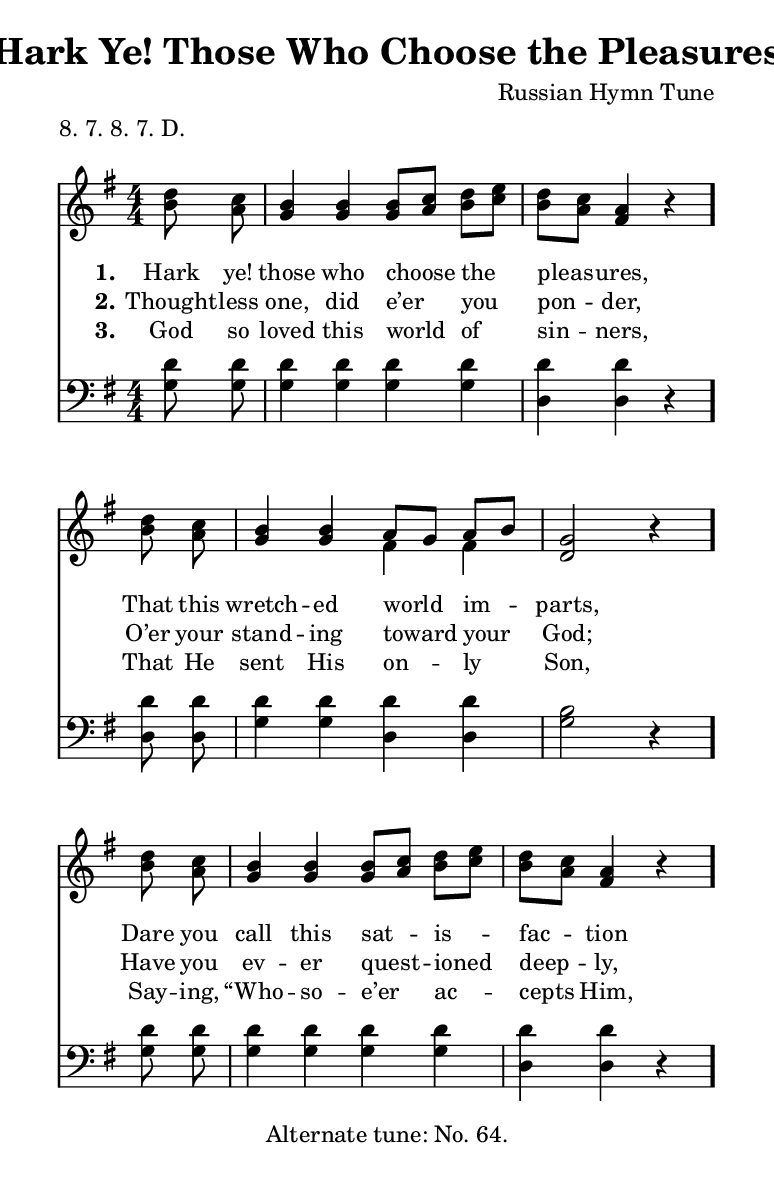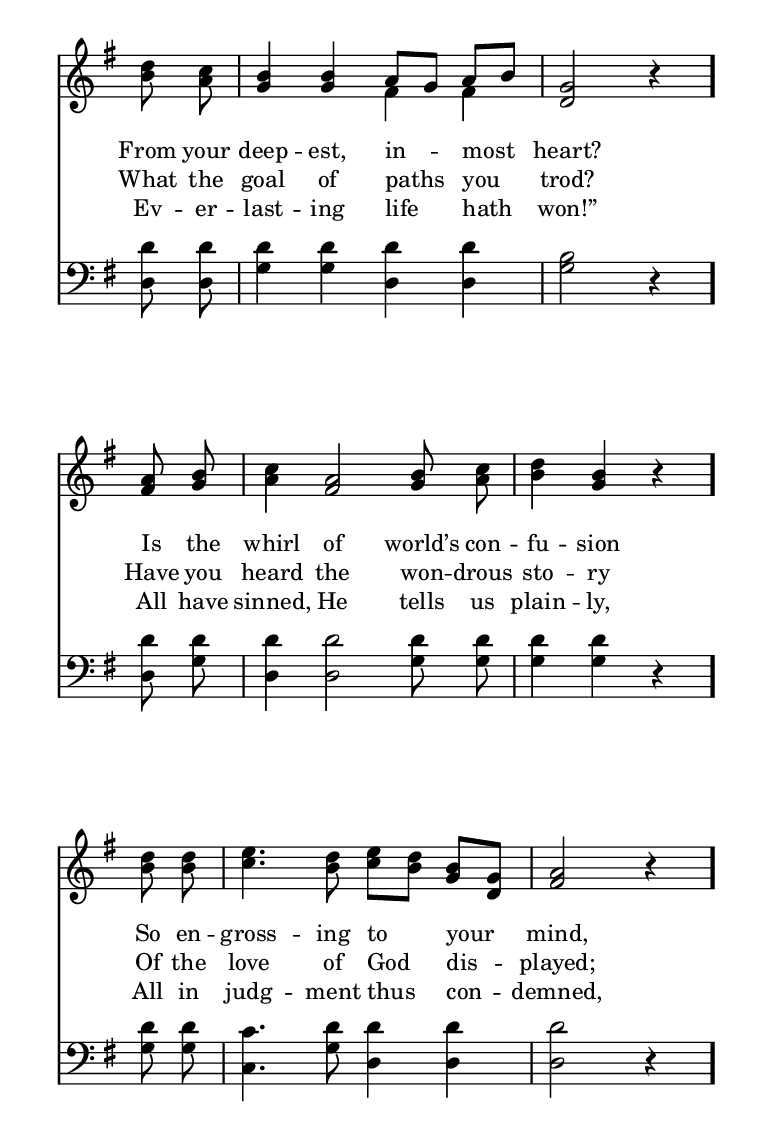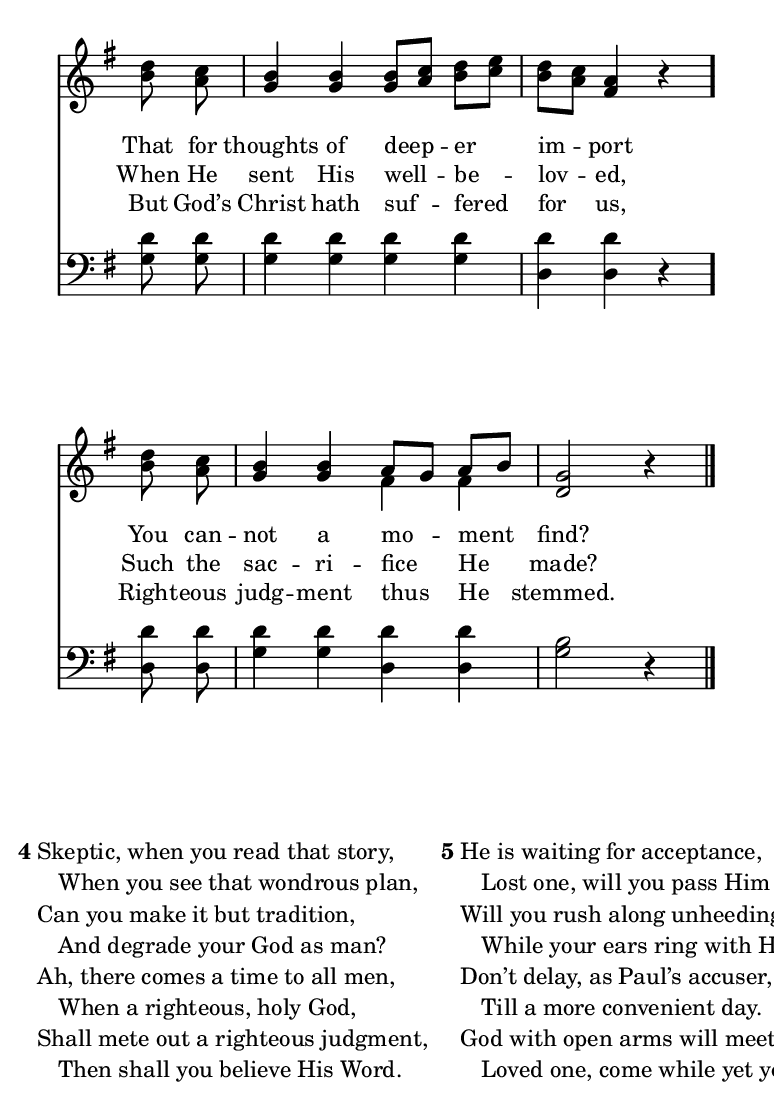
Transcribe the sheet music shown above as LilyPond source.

\include "common/global.ily"
\paper {
  \include "common/paper.ily"
  oddFooterMarkup = \markup { \vspace #1 \fill-line { \on-the-fly \first-page "Alternate tune: No. 64." } }
}

\header{
  %gospel
  hymnnumber = "89"
  title = "Hark Ye! Those Who Choose the Pleasures"
  tunename = "Ukraina"
  meter = "8. 7. 8. 7. D."
  poet = ""
  composer = "Russian Hymn Tune"
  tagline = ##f
}

% for fermata in MIDI
ta = { \tempo 4=80 }
tb = { \tempo 4=40 }

patternAA = { c8 c8 | c4 c4 c8[ c8] c8[ c8] | c8[ c8] c4 c4 }
patternAB = { c8 c8 | c4 c4 c4      c4      | c4      c4 c4 }

patternBA = { c8 c8 | c4 c4 c8[ c8] c8[ c8] | c2 c4 }
patternBB = { c8 c8 | c4 c4 c4      c4      | c2 c4 }

patternCA = { c8 c8 | c4 c2 c8 c8 | c4 c4 c4 }

patternDA = { c8 c8 | c4. c8 c8[ c8] c8[ c8] | c2 c4 }
patternDB = { c8 c8 | c4. c8 c4      c4      | c2 c4 }

global = {
  \include "common/overrides.ily"
  \override Staff.TimeSignature.style = #'numbered
  \time 4/4
  \override Score.MetronomeMark.transparent = ##t % hide all fermata changes too
  \ta
  \key g \major
  \partial 4
  \autoBeamOff
}

notesSoprano = {
\global
\relative c'' {

  \changePitch \patternAA { d c | b b b c d e | d c a r }
  \changePitch \patternBA { d c | b b a g a b | g r }
  \changePitch \patternAA { d' c | b b b c d e | d c a r }
  \changePitch \patternBA { d c | b b a g a b | g r }

  \changePitch \patternCA { a b | c a b c | d b r }
  \changePitch \patternDA { d d | e d e d b g | a r }
  \changePitch \patternAA { d c | b b b c d e | d c a r }
  \changePitch \patternBA { d c | b b a g a b | g r }

  \bar "|."

}
}

notesAlto = {
\global
\relative e'' {

  \changePitch \patternAA { b a | g g g a b c | b a fis r }
  \changePitch \patternBB { b a | g g fis fis | d r }
  \changePitch \patternAA { b' a | g g g a b c | b a fis r }
  \changePitch \patternBB { b a | g g fis fis | d r }

  \changePitch \patternCA { fis g | a fis g a | b g r }
  \changePitch \patternDA { b b | c b c b g d | fis r }
  \changePitch \patternAA { b a | g g g a b c | b a fis r }
  \changePitch \patternBB { b a | g g fis fis | d r }

}
}

notesTenor = {
\global
\relative a {

  \changePitch \patternAB { d d | d d d d | d d r }
  \changePitch \patternBB { d d | d d d d | b r }
  \changePitch \patternAB { d d | d d d d | d d r }
  \changePitch \patternBB { d d | d d d d | b r }

  \changePitch \patternCA { d d | d d d d | d d r }
  \changePitch \patternDB { d d | c d d d | d r }
  \changePitch \patternAB { d d | d d d d | d d r }
  \changePitch \patternBB { d d | d d d d | b r }

}
}

notesBass = {
\global
\relative f {

  \changePitch \patternAB { g g | g g g g | d d r }
  \changePitch \patternBB { d d | g g d d | g r }
  \changePitch \patternAB { g g | g g g g | d d r }
  \changePitch \patternBB { d d | g g d d | g r }

  \changePitch \patternCA { d g | d d g g | g g r }
  \changePitch \patternDB { g g | c, g' d d | d r }
  \changePitch \patternAB { g g | g g g g | d d r }
  \changePitch \patternBB { d d | g g d d | g r }

}
}

wordsA = \lyricmode {
\set stanza = "1."

Hark ye! those who choose the pleas -- ures, \bar "."
That this wretch -- ed world im -- parts, \bar "." \eogbreak
Dare you call this sat -- is -- fac -- tion \bar "."
From your deep -- est, in -- most heart? \bar "." \eogbreak
Is the whirl of world’s con -- fu -- sion \bar "."
So en -- gross -- ing to your mind, \bar "." \eogbreak
That for thoughts of deep -- er im -- port \bar "."
You can -- not a mo -- ment find? \bar "." \eogbreak

}

wordsB = \lyricmode {
\set stanza = "2."

Thought -- less one, did e’er you pon -- der,
O’er your stand -- ing toward your God;
Have you ev -- er quest -- ioned deep -- ly,
What the goal of paths you trod?
Have you heard the won -- drous sto -- ry
Of the love of God dis -- played;
When He sent His well -- be -- lov -- ed,
Such the sac -- ri -- fice He made?

}

wordsC = \lyricmode {
\set stanza = "3."

God so loved this world of sin -- ners,
That He sent His on -- ly Son,
Say -- ing, “Who -- so -- e’er ac -- cepts Him,
Ev -- er -- last -- ing life hath won!”
All have sinned, He tells us plain -- ly,
All in judg -- ment thus con -- demned,
But God’s Christ hath suf -- fered for us,
Right -- eous judg -- ment thus He stemmed.

}

wordsD = \markuplist {

\line { Skeptic, when you read that story, }
\line { { \hspace #2 } When you see that wondrous plan, }
\line { Can you make it but tradition, }
\line { { \hspace #2 } And degrade your God as man? }
\line { Ah, there comes a time to all men, }
\line { { \hspace #2 } When a righteous, holy God, }
\line { Shall mete out a righteous judgment, }
\line { { \hspace #2 } Then shall you believe His Word. }

}

wordsE = \markuplist {

\line { He is waiting for acceptance, }
\line { { \hspace #2 } Lost one, will you pass Him by, }
\line { Will you rush along unheeding, }
\line { { \hspace #2 } While your ears ring with His cry? }
\line { Don’t delay, as Paul’s accuser, }
\line { { \hspace #2 } Till a more convenient day. }
\line { God with open arms will meet you, }
\line { { \hspace #2 } Loved one, come while yet you may. }

}

\score {
  \context ChoirStaff <<
    \context Staff = upper <<
      \set Staff.autoBeaming = ##f
      \set ChoirStaff.systemStartDelimiter = #'SystemStartBar
      \set ChoirStaff.printPartCombineTexts = ##f
      \partcombine #'(2 . 11) \notesSoprano \notesAlto
      \context NullVoice = sopranos { \voiceOne << \notesSoprano >> }
      \context Lyrics = one   \lyricsto sopranos \wordsA
      \context Lyrics = two   \lyricsto sopranos \wordsB
      \context Lyrics = three \lyricsto sopranos \wordsC
    >>
    \context Staff = men <<
      \set Staff.autoBeaming = ##f
      \clef bass
      \set ChoirStaff.printPartCombineTexts = ##f
      \partcombine #'(2 . 11) \notesTenor \notesBass
    >>
  >>
  \layout {
    \include "common/layout.ily"
  }
  #(cond ((ly:get-option 'eog-midi-permitted) #{ \midi{
    \include "common/midi.ily"
  } #}))
}

\noPageBreak

\markup { \fill-line {
  \null
  \line{ \bold 4 \column { \wordsD } }
  \null
  \line{ \bold 5 \column { \wordsE } }
  \null
} }

\version "2.19.49"  % necessary for upgrading to future LilyPond versions.

% vi:set et ts=2 sw=2 ai nocindent syntax=lilypond:
